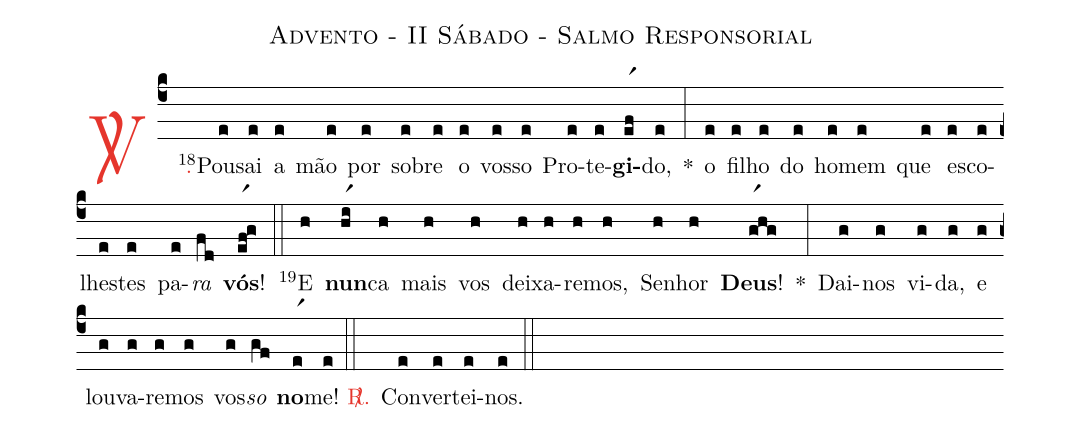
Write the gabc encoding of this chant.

name: Advento - II Sábado - Salmo Responsorial;
%%
(c4)

<c><sp>V/</sp>.</c>() <v>\VSup{18}</v>Pou(e)sai(e) a(e) mão(e) por(e) so(e)bre(e) o(e) vos(e)so(e) Pro(e)te(e)<b>gi</b>(er1f)do,(e) *(:)
o(e) fi(e)lho(e) do(e) ho(e)mem(e) que(e) es(e)co(e)lhes(e)tes(e) pa(e)<i>ra</i>(fd) <b>vós</b>!(er1f!g)

(::)

<v>\VSup{19}</v>E(h) <b>nun</b>(hr1i)ca(h) mais(h) vos(h) dei(h)xa(h)re(h)mos,(h) Se(h)nhor(h) <b>Deus</b>!(gr1hg) *(:)
Dai-(g)nos(g) vi(g)da,(g) e(g) lou(g)va(g)re(g)mos(g) vos(g)<i>so</i>(gf) <b>no</b>(er1)me!(e)

(::)

<c><sp>R/</sp>.</c>() Con(e)ver(e)tei-(e)nos.(e)

(::)
